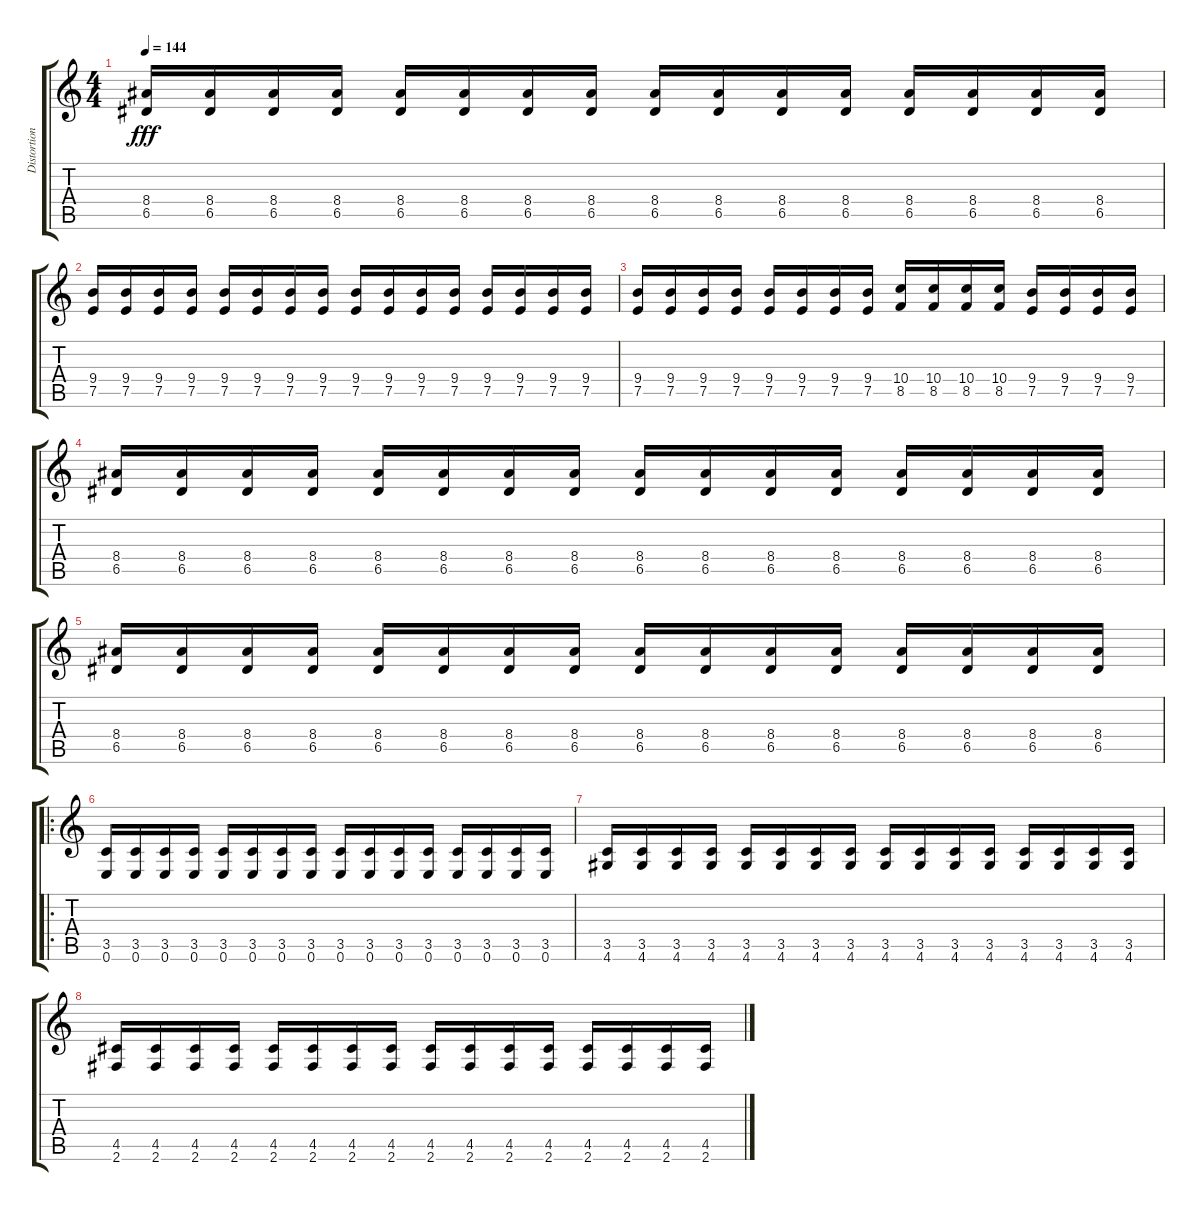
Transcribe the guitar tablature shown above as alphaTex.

\track ("Distortion Guitar -Ihsahn" "Distortion") {instrument distortionguitar}
\staff {score tabs}
\tuning (E4 B3 G3 D3 A2 E2) {hide}
\ts (4 4)
\tempo 144
\clef g2
\ks c
(8.4 6.5).16{dy fff} (8.4 6.5).16 (8.4 6.5).16 (8.4 6.5).16 (8.4 6.5).16 (8.4 6.5).16 (8.4 6.5).16 (8.4 6.5).16 (8.4 6.5).16 (8.4 6.5).16 (8.4 6.5).16 (8.4 6.5).16 (8.4 6.5).16 (8.4 6.5).16 (8.4 6.5).16 (8.4 6.5).16 |
(9.4 7.5).16 (9.4 7.5).16 (9.4 7.5).16 (9.4 7.5).16 (9.4 7.5).16 (9.4 7.5).16 (9.4 7.5).16 (9.4 7.5).16 (9.4 7.5).16 (9.4 7.5).16 (9.4 7.5).16 (9.4 7.5).16 (9.4 7.5).16 (9.4 7.5).16 (9.4 7.5).16 (9.4 7.5).16 |
(9.4 7.5).16 (9.4 7.5).16 (9.4 7.5).16 (9.4 7.5).16 (9.4 7.5).16 (9.4 7.5).16 (9.4 7.5).16 (9.4 7.5).16 (10.4 8.5).16 (10.4 8.5).16 (10.4 8.5).16 (10.4 8.5).16 (9.4 7.5).16 (9.4 7.5).16 (9.4 7.5).16 (9.4 7.5).16 |
(8.4 6.5).16 (8.4 6.5).16 (8.4 6.5).16 (8.4 6.5).16 (8.4 6.5).16 (8.4 6.5).16 (8.4 6.5).16 (8.4 6.5).16 (8.4 6.5).16 (8.4 6.5).16 (8.4 6.5).16 (8.4 6.5).16 (8.4 6.5).16 (8.4 6.5).16 (8.4 6.5).16 (8.4 6.5).16 |
(8.4 6.5).16 (8.4 6.5).16 (8.4 6.5).16 (8.4 6.5).16 (8.4 6.5).16 (8.4 6.5).16 (8.4 6.5).16 (8.4 6.5).16 (8.4 6.5).16 (8.4 6.5).16 (8.4 6.5).16 (8.4 6.5).16 (8.4 6.5).16 (8.4 6.5).16 (8.4 6.5).16 (8.4 6.5).16 |
\ro
(3.5 0.6).16 (3.5 0.6).16 (3.5 0.6).16 (3.5 0.6).16 (3.5 0.6).16 (3.5 0.6).16 (3.5 0.6).16 (3.5 0.6).16 (3.5 0.6).16 (3.5 0.6).16 (3.5 0.6).16 (3.5 0.6).16 (3.5 0.6).16 (3.5 0.6).16 (3.5 0.6).16 (3.5 0.6).16 |
(3.5 4.6).16 (3.5 4.6).16 (3.5 4.6).16 (3.5 4.6).16 (3.5 4.6).16 (3.5 4.6).16 (3.5 4.6).16 (3.5 4.6).16 (3.5 4.6).16 (3.5 4.6).16 (3.5 4.6).16 (3.5 4.6).16 (3.5 4.6).16 (3.5 4.6).16 (3.5 4.6).16 (3.5 4.6).16 |
(4.5 2.6).16 (4.5 2.6).16 (4.5 2.6).16 (4.5 2.6).16 (4.5 2.6).16 (4.5 2.6).16 (4.5 2.6).16 (4.5 2.6).16 (4.5 2.6).16 (4.5 2.6).16 (4.5 2.6).16 (4.5 2.6).16 (4.5 2.6).16 (4.5 2.6).16 (4.5 2.6).16 (4.5 2.6).16
